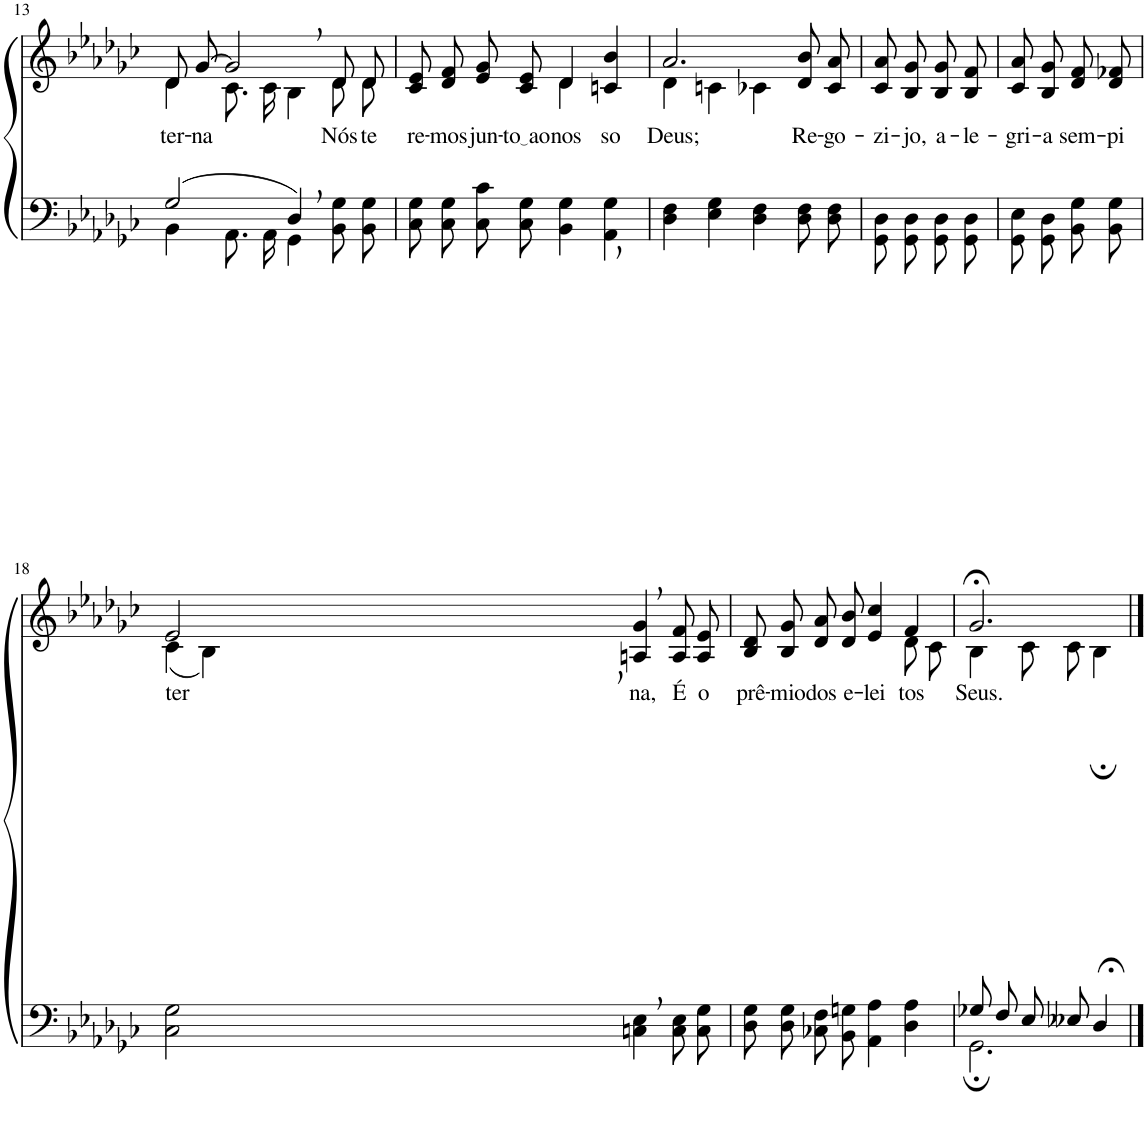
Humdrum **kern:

**kern	**kern	**text
*part2	*part1	*part1
*staff2	*staff1	*staff1
*I"Parte III e IV	*I"Parte I e II	*
!!LO:PB:g=z
*clefF4	*clefG2	*
*Trd-1c-2	*Trd-1c-2	*
*k[b-e-a-d-g-c-]	*k[b-e-a-d-g-c-]	*
*M4/4	*M4/4	*
=13	=13	=13
*^	*^	*
!	!	!	!	!LO:LY:b
(2G-/	4BB-\	8d-/L	4d-\	ter-
!	!	!	!	!LO:LY:b
.	.	[8g-/J	.	-na
.	8.AA-\L	2g-,/]	8.c-\L	.
.	16AA-\Jk	.	16c-\Jk	.
4D-,/)	4GG-\	.	4B-\	.
!	!	!	!	!LO:LY:b
4ryy	8BB-\ 8G-\L	8d-/L	8d-\L	Nós
!	!	!	!	!LO:LY:b
.	8BB-\ 8G-\J	8d-/J	8d-\J	te-
=14	=14	=14	=14	=14
!	!	!	!	!LO:LY:b
*v	*v	*	*	*
8C-\ 8G-\L	8c-/ 8e-/L	2ryy	-re-
!	!	!	!LO:LY:b
8C-\ 8G-\J	8d-/ 8f/J	.	-mos
!	!	!	!LO:LY:b
8C-\ 8c-\L	8e-/ 8g-/L	.	jun-
!	!	!	!LO:LY:b
8C-\ 8G-\J	8c-/ 8e-/J	.	to ao
!	!	!	!LO:LY:b
4BB-\ 4G-\	4d-/	4d-\	nos-
!	!	!	!LO:LY:b
4AA-\ 4G-\	4cn/ 4b-/	4ryy	-so
=15	=15	=15	=15
!	!	!	!LO:LY:b
4D-\ 4F\	2.a-/	4d-\	Deus;
4E-\ 4G-\	.	4cn\	.
4D-\ 4F\	.	4c-X\	.
!	!	!	!LO:LY:b
8D-\ 8F\L	8d-/ 8b-/L	4ryy	Re-
!	!	!	!LO:LY:b
8D-\ 8F\J	8c-/ 8a-/J	.	-go-
*	*v	*v	*
=16	=16	=16
!	!	!LO:LY:b
8GG-/ 8D-/L	8c-/ 8a-/L	-zi-
!	!	!LO:LY:b
8GG-/ 8D-/J	8B-/ 8g-/J	-jo,
!	!	!LO:LY:b
8GG-/ 8D-/L	8B-/ 8g-/L	a-
!	!	!LO:LY:b
8GG-/ 8D-/J	8B-/ 8f/J	-le-
=17	=17	=17
!	!	!LO:LY:b
8GG-/ 8E-/L	8c-/ 8a-/L	-gri-
!	!	!LO:LY:b
8GG-/ 8D-/J	8B-/ 8g-/J	-a
!	!	!LO:LY:b
8BB-\ 8G-\L	8d-/ 8f/L	sem-
!	!	!LO:LY:b
8BB-\ 8G-\J	8d-/ 8f-X/J	-pi-
!!LO:LB:g=z
=18	=18	=18
*	*^	*
!	!	!	!LO:LY:b
2C-\, 2G-\,	2e-,/	(4c-\	-ter-
.	.	4B-\)	.
!	!	!	!LO:LY:b
4Cn\, 4E-\,	4An/, 4g-/,	2ryy	-na,
!	!	!	!LO:LY:b
8C\ 8E-\L	8A/ 8f/L	.	É
!	!	!	!LO:LY:b
8C\ 8G-\J	8A/ 8e-/J	.	o
=19	=19	=19	=19
!	!	!	!LO:LY:b
8D-\ 8G-\L	8B-/ 8d-/L	2.ryy	prê-
!	!	!	!LO:LY:b
8D-\ 8G-\J	8B-/ 8g-/J	.	-mio
!	!	!	!LO:LY:b
8C-X\ 8F\L	8d-/ 8a-/L	.	dos
!	!	!	!LO:LY:b
8BB-\ 8Gn\J	8d-/ 8b-/J	.	e-
!	!	!	!LO:LY:b
4AA-\ 4A-\	4e-/ 4cc-/	.	-lei-
!	!	!	!LO:LY:b
4D-\ 4A-\	4f/	8d-\L	-tos
.	.	8c-\J	.
=20	=20	=20	=20
*^	*	*	*
!	!	!	!	!LO:LY:b
8G-X/L	2.GG-;\	2.g-;</	4B-\	Seus.
8F/J	.	.	.	.
8E-/L	.	.	8c-\L	.
8E--X/J	.	.	8c-\J	.
4D-;</	.	.	4B-;\	.
*v	*v	*	*	*
*	*v	*v	*
==	==	==
*-	*-	*-
